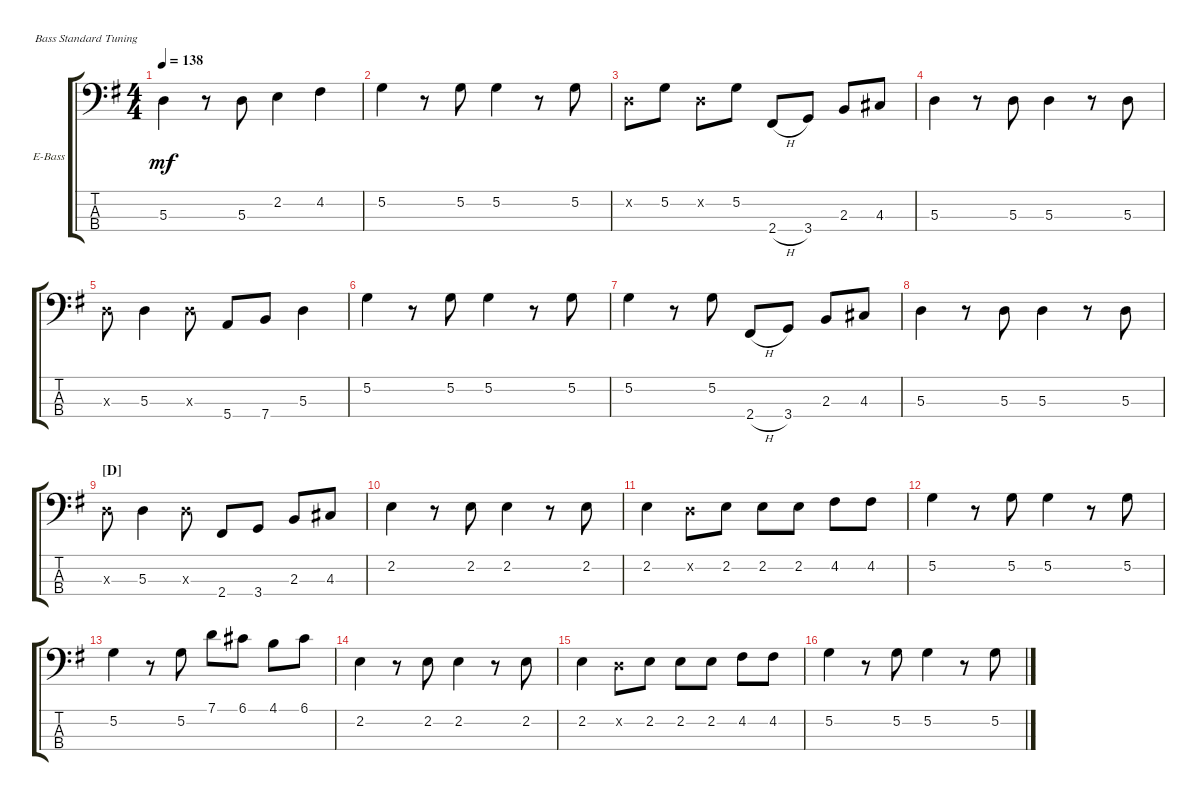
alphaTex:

\defaultSystemsLayout 4
\bracketExtendMode groupsimilarinstruments
\firstSystemTrackNameOrientation horizontal
\otherSystemsTrackNameOrientation horizontal
\track ("Electric Bass" "E-Bass") {instrument electricbassfinger}
\staff {score tabs}
\tuning (G2 D2 A1 E1)
\ts (4 4)
\tempo 138
\clef f4
\ks g
5.3.4{dy mf} r.8 5.3.8 2.2.4 4.2.4 |
5.2.4 r.8 5.2.8 5.2.4 r.8 5.2.8 |
0.2{x}.8 5.2.8 0.2{x}.8 5.2.8 2.4{h}.8 3.4.8 2.3.8 4.3.8 |
5.3.4 r.8 5.3.8 5.3.4 r.8 5.3.8 |
5.3{x}.8 5.3.4 5.3{x}.8 5.4.8 7.4.8 5.3.4 |
5.2.4 r.8 5.2.8 5.2.4 r.8 5.2.8 |
5.2.4 r.8 5.2.8 2.4{h}.8 3.4.8 2.3.8 4.3.8 |
5.3.4 r.8 5.3.8 5.3.4 r.8 5.3.8 |
\section ("D" "")
5.3{x}.8 5.3.4 5.3{x}.8 2.4.8 3.4.8 2.3.8 4.3.8 |
2.2.4 r.8 2.2.8 2.2.4 r.8 2.2.8 |
2.2.4 0.2{x}.8 2.2.8 2.2.8 2.2.8 4.2.8 4.2.8 |
5.2.4 r.8 5.2.8 5.2.4 r.8 5.2.8 |
5.2.4 r.8 5.2.8 7.1.8 6.1.8 4.1.8 6.1.8 |
2.2.4 r.8 2.2.8 2.2.4 r.8 2.2.8 |
2.2.4 0.2{x}.8 2.2.8 2.2.8 2.2.8 4.2.8 4.2.8 |
5.2.4 r.8 5.2.8 5.2.4 r.8 5.2.8
